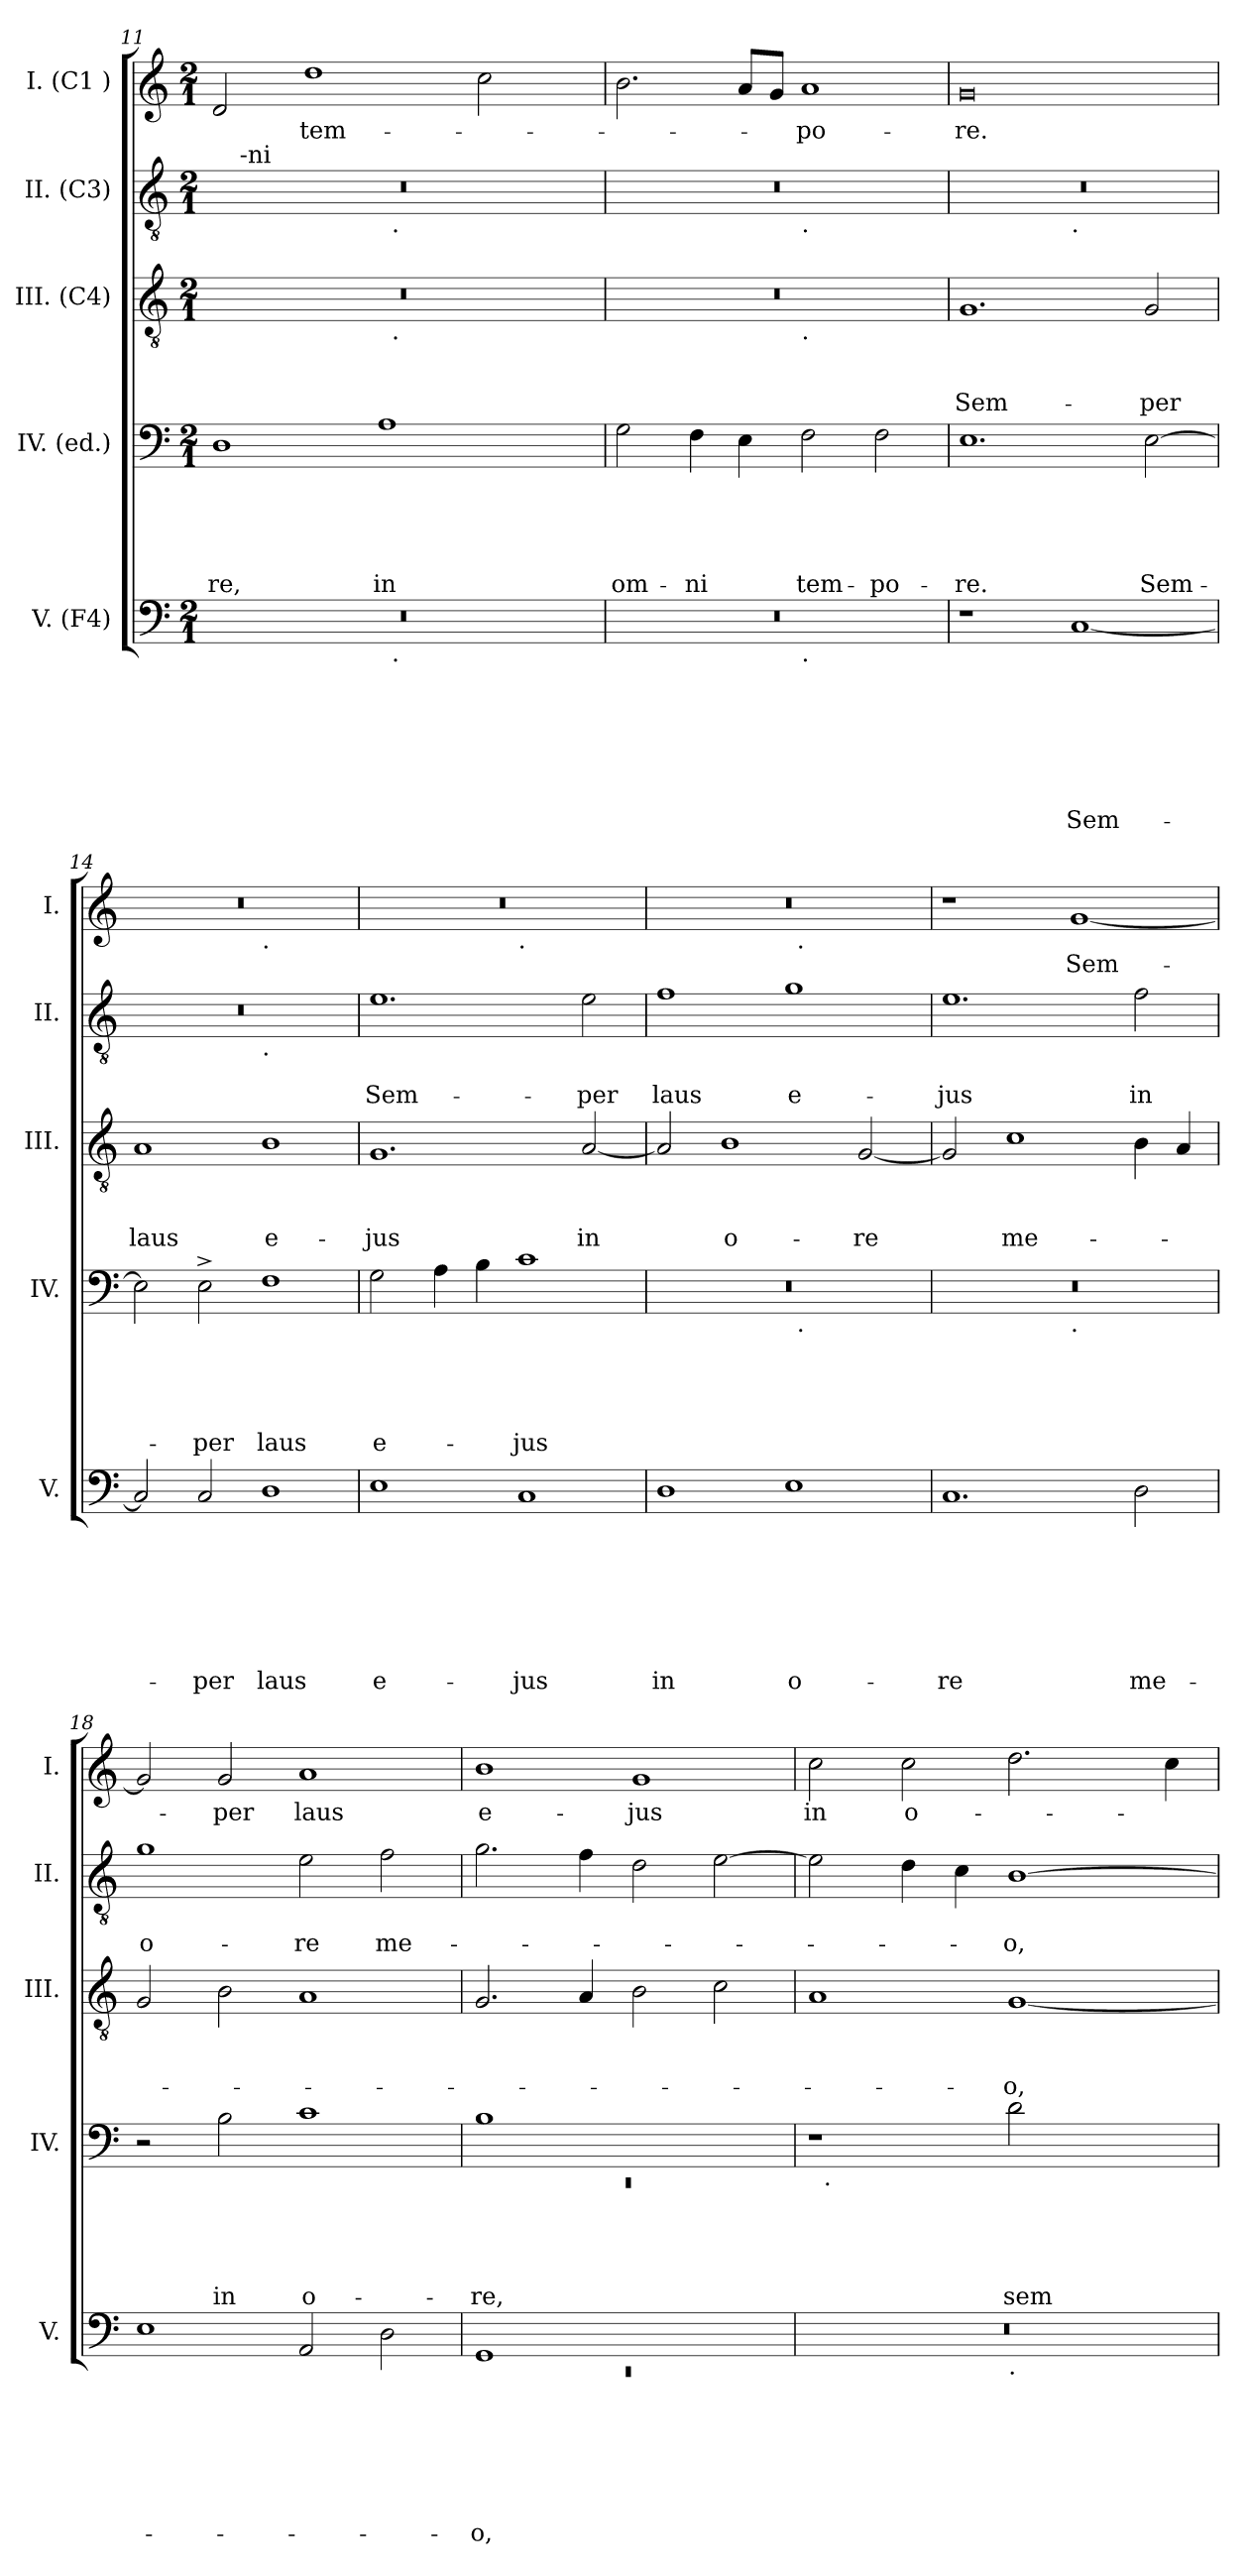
**kern	**text	**text	**text	**text	**text	**text	**text	**kern	**text	**text	**text	**text	**text	**kern	**text	**text	**text	**kern	**text	**text	**kern	**text
*part5	*part5	*part5	*part5	*part5	*part5	*part5	*part5	*part4	*part4	*part4	*part4	*part4	*part4	*part3	*part3	*part3	*part3	*part2	*part2	*part2	*part1	*part1
*staff5	*staff5	*staff5	*staff5	*staff5	*staff5	*staff5	*staff5	*staff4	*staff4	*staff4	*staff4	*staff4	*staff4	*staff3	*staff3	*staff3	*staff3	*staff2	*staff2	*staff2	*staff1	*staff1
*I"V. (F4)	*	*	*	*	*	*	*	*I"IV. (ed.)	*	*	*	*	*	*I"III. (C4)	*	*	*	*I"II. (C3)	*	*	*I"I. (C1 )	*
*I'V.	*	*	*	*	*	*	*	*I'IV.	*	*	*	*	*	*I'III.	*	*	*	*I'II.	*	*	*I'I.	*
!!LO:LB:g=z
*clefF4	*	*	*	*	*	*	*	*clefF4	*	*	*	*	*	*clefGv2	*	*	*	*clefGv2	*	*	*clefG2	*
*k[]	*	*	*	*	*	*	*	*k[]	*	*	*	*	*	*k[]	*	*	*	*k[]	*	*	*k[]	*
*C:	*	*	*	*	*	*	*	*C:	*	*	*	*	*	*C:	*	*	*	*C:	*	*	*C:	*
*M2/1	*	*	*	*	*	*	*	*M2/1	*	*	*	*	*	*M2/1	*	*	*	*M2/1	*	*	*M2/1	*
=11	=11	=11	=11	=11	=11	=11	=11	=11	=11	=11	=11	=11	=11	=11	=11	=11	=11	=11	=11	=11	=11	=11
!	!	!	!	!	!	!	!	!	!	!	!	!	!LO:LY:b	!	!	!	!	!	!	!	!	!
*^	*	*	*	*	*	*	*	*	*	*	*	*	*	*^	*	*	*	*^	*	*	*	*
*	*	*	*	*	*	*	*	*	*	*	*	*	*	*	*	*	*	*	*	*	*^	*	*	*	*
0r	1ryy	.	.	.	.	.	.	.	1D	.	.	.	.	re,	0r	1ryy	.	.	.	0r	16.ryy	1ryy	.	.	2d/	.
!	!	!	!	!	!	!	!	!	!	!	!	!	!	!	!	!	!	!	!	!	!LO:TX:a:t=-ni	!	!	!	!	!
.	.	.	.	.	.	.	.	.	.	.	.	.	.	.	.	.	.	.	.	.	1ryy	.	.	.	.	.
!	!	!	!	!	!	!	!	!	!	!	!	!	!	!	!	!	!	!	!	!	!	!	!	!	!	!LO:LY:b
.	.	.	.	.	.	.	.	.	.	.	.	.	.	.	.	.	.	.	.	.	.	.	.	.	1dd	-tem-
!	!	!	!	!	!	!	!	!	!	!	!	!	!	!LO:LY:b	!	!	!	!	!	!	!	!	!	!	!	!
.	32ryy	.	.	.	.	.	.	.	1A	.	.	.	.	in	.	32ryy	.	.	.	.	.	32ryy	.	.	.	.
!	!	!	!	!	!	!	!	!	!	!	!	!	!	!	!	!	!	!	!	!	!	!LO:TX:b:t=.	!	!	!	!
!	!	!	!	!	!	!	!	!	!	!	!	!	!	!	!	!LO:TX:b:t=.	!	!	!	!	!	!	!	!	!	!
!	!LO:TX:b:t=.	!	!	!	!	!	!	!	!	!	!	!	!	!	!	!	!	!	!	!	!	!	!	!	!	!
.	2ryy	.	.	.	.	.	.	.	.	.	.	.	.	.	.	2ryy	.	.	.	.	.	2ryy	.	.	.	.
.	.	.	.	.	.	.	.	.	.	.	.	.	.	.	.	.	.	.	.	.	2ryy	.	.	.	.	.
.	.	.	.	.	.	.	.	.	.	.	.	.	.	.	.	.	.	.	.	.	.	.	.	.	2cc\	.
.	4...ryy	.	.	.	.	.	.	.	.	.	.	.	.	.	.	4...ryy	.	.	.	.	.	4...ryy	.	.	.	.
.	.	.	.	.	.	.	.	.	.	.	.	.	.	.	.	.	.	.	.	.	4ryy	.	.	.	.	.
.	.	.	.	.	.	.	.	.	.	.	.	.	.	.	.	.	.	.	.	.	8ryy	.	.	.	.	.
.	.	.	.	.	.	.	.	.	.	.	.	.	.	.	.	.	.	.	.	.	32ryy	.	.	.	.	.
=12	=12	=12	=12	=12	=12	=12	=12	=12	=12	=12	=12	=12	=12	=12	=12	=12	=12	=12	=12	=12	=12	=12	=12	=12	=12	=12
!	!	!	!	!	!	!	!	!	!	!	!	!	!	!LO:LY:b	!	!	!	!	!	!	!	!	!	!	!	!
*	*	*	*	*	*	*	*	*	*	*	*	*	*	*	*	*	*	*	*	*	*v	*v	*	*	*	*
0r	1ryy	.	.	.	.	.	.	.	2G\	.	.	.	.	om-	0r	1ryy	.	.	.	0r	1ryy	.	.	2.b\	.
!	!	!	!	!	!	!	!	!	!	!	!	!	!	!LO:LY:b	!	!	!	!	!	!	!	!	!	!	!
.	.	.	.	.	.	.	.	.	4F\	.	.	.	.	-ni	.	.	.	.	.	.	.	.	.	.	.
.	.	.	.	.	.	.	.	.	4E\	.	.	.	.	.	.	.	.	.	.	.	.	.	.	8a/L	.
.	.	.	.	.	.	.	.	.	.	.	.	.	.	.	.	.	.	.	.	.	.	.	.	8g/J	.
!	!	!	!	!	!	!	!	!	!	!	!	!	!	!	!	!	!	!	!	!	!LO:TX:b:t=.	!	!	!	!
!	!	!	!	!	!	!	!	!	!	!	!	!	!	!	!	!LO:TX:b:t=.	!	!	!	!	!	!	!	!	!
!	!LO:TX:b:t=.	!	!	!	!	!	!	!	!	!	!	!	!	!	!	!	!	!	!	!	!	!	!	!	!
!	!	!	!	!	!	!	!	!	!	!	!	!	!	!LO:LY:b	!	!	!	!	!	!	!	!	!	!	!LO:LY:b
.	1ryy	.	.	.	.	.	.	.	2F\	.	.	.	.	tem-	.	1ryy	.	.	.	.	1ryy	.	.	1a	-po-
!	!	!	!	!	!	!	!	!	!	!	!	!	!	!LO:LY:b	!	!	!	!	!	!	!	!	!	!	!
.	.	.	.	.	.	.	.	.	2F\	.	.	.	.	-po-	.	.	.	.	.	.	.	.	.	.	.
=13	=13	=13	=13	=13	=13	=13	=13	=13	=13	=13	=13	=13	=13	=13	=13	=13	=13	=13	=13	=13	=13	=13	=13	=13	=13
!	!	!	!	!	!	!	!	!	!	!	!	!	!	!LO:LY:b	!	!	!	!	!LO:LY:b	!	!	!	!	!	!LO:LY:b
*v	*v	*	*	*	*	*	*	*	*	*	*	*	*	*	*v	*v	*	*	*	*	*	*	*	*	*
1r	.	.	.	.	.	.	.	1.E	.	.	.	.	-re.	1.G	.	.	Sem-	0r	1ryy	.	.	0g	-re.
!	!	!	!	!	!	!	!	!	!	!	!	!	!	!	!	!	!	!	!LO:TX:b:t=.	!	!	!	!
!	!	!	!	!	!	!	!LO:LY:b	!	!	!	!	!	!	!	!	!	!	!	!	!	!	!	!
[<1C	.	.	.	.	.	.	Sem-	.	.	.	.	.	.	.	.	.	.	.	1ryy	.	.	.	.
!	!	!	!	!	!	!	!	!	!	!	!	!	!LO:LY:b	!	!	!	!LO:LY:b	!	!	!	!	!	!
.	.	.	.	.	.	.	.	[>2E\	.	.	.	.	Sem-	2G/	.	.	-per	.	.	.	.	.	.
=14	=14	=14	=14	=14	=14	=14	=14	=14	=14	=14	=14	=14	=14	=14	=14	=14	=14	=14	=14	=14	=14	=14	=14
!	!	!	!	!	!	!	!	!	!	!	!	!	!	!	!	!	!LO:LY:b	!	!	!	!	!	!
*	*	*	*	*	*	*	*	*	*	*	*	*	*	*	*	*	*	*	*	*	*	*^	*
2C/]	.	.	.	.	.	.	.	2E\]	.	.	.	.	.	1A	.	.	laus	0r	1ryy	.	.	0r	1ryy	.
!	!	!	!	!	!	!	!LO:LY:b	!	!	!	!	!	!LO:LY:b	!	!	!	!	!	!	!	!	!	!	!
2C/	.	.	.	.	.	.	-per	2E^>\	.	.	.	.	-per	.	.	.	.	.	.	.	.	.	.	.
!	!	!	!	!	!	!	!	!	!	!	!	!	!	!	!	!	!	!	!	!	!	!	!LO:TX:b:t=.	!
!	!	!	!	!	!	!	!	!	!	!	!	!	!	!	!	!	!	!	!LO:TX:b:t=.	!	!	!	!	!
!	!	!	!	!	!	!	!LO:LY:b	!	!	!	!	!	!LO:LY:b	!	!	!	!LO:LY:b:rj	!	!	!	!	!	!	!
1D	.	.	.	.	.	.	laus	1F	.	.	.	.	laus	1B	.	.	e-	.	1ryy	.	.	.	1ryy	.
=15	=15	=15	=15	=15	=15	=15	=15	=15	=15	=15	=15	=15	=15	=15	=15	=15	=15	=15	=15	=15	=15	=15	=15	=15
!	!	!	!	!	!	!	!LO:LY:b:rj	!	!	!	!	!	!LO:LY:b	!	!	!	!LO:LY:b	!	!	!	!LO:LY:b	!	!	!
*	*	*	*	*	*	*	*	*	*	*	*	*	*	*	*	*	*	*v	*v	*	*	*	*	*
1E	.	.	.	.	.	.	e-	2G\	.	.	.	.	e-	1.G	.	.	-jus	1.e	.	Sem-	0r	1ryy	.
.	.	.	.	.	.	.	.	4A\	.	.	.	.	.	.	.	.	.	.	.	.	.	.	.
.	.	.	.	.	.	.	.	4B\	.	.	.	.	.	.	.	.	.	.	.	.	.	.	.
!	!	!	!	!	!	!	!	!	!	!	!	!	!	!	!	!	!	!	!	!	!	!LO:TX:b:t=.	!
!	!	!	!	!	!	!	!LO:LY:b	!	!	!	!	!	!LO:LY:b	!	!	!	!	!	!	!	!	!	!
1C	.	.	.	.	.	.	-jus	1c	.	.	.	.	-jus	.	.	.	.	.	.	.	.	1ryy	.
!	!	!	!	!	!	!	!	!	!	!	!	!	!	!	!	!	!LO:LY:b	!	!	!LO:LY:b	!	!	!
.	.	.	.	.	.	.	.	.	.	.	.	.	.	[>2A/	.	.	in	2e\	.	-per	.	.	.
!!LO:PB:g=z	!!
=16	=16	=16	=16	=16	=16	=16	=16	=16	=16	=16	=16	=16	=16	=16	=16	=16	=16	=16	=16	=16	=16	=16	=16
!	!	!	!	!	!	!	!LO:LY:b	!	!	!	!	!	!	!	!	!	!	!	!	!LO:LY:b	!	!	!
*	*	*	*	*	*	*	*	*^	*	*	*	*	*	*	*	*	*	*	*	*	*	*	*
1D	.	.	.	.	.	.	in	0r	1ryy	.	.	.	.	.	2A/]	.	.	.	1f	.	laus	0r	1ryy	.
!	!	!	!	!	!	!	!	!	!	!	!	!	!	!	!	!	!	!LO:LY:b:rj	!	!	!	!	!	!
.	.	.	.	.	.	.	.	.	.	.	.	.	.	.	1B	.	.	o-	.	.	.	.	.	.
!	!	!	!	!	!	!	!LO:LY:b:rj	!	!	!	!	!	!	!	!	!	!	!	!	!	!LO:LY:b:rj	!	!	!
1E	.	.	.	.	.	.	o-	.	32ryy	.	.	.	.	.	.	.	.	.	1g	.	e-	.	32ryy	.
!	!	!	!	!	!	!	!	!	!	!	!	!	!	!	!	!	!	!	!	!	!	!	!LO:TX:b:t=.	!
!	!	!	!	!	!	!	!	!	!LO:TX:b:t=.	!	!	!	!	!	!	!	!	!	!	!	!	!	!	!
.	.	.	.	.	.	.	.	.	2ryy	.	.	.	.	.	.	.	.	.	.	.	.	.	2ryy	.
!	!	!	!	!	!	!	!	!	!	!	!	!	!	!	!	!	!	!LO:LY:b	!	!	!	!	!	!
.	.	.	.	.	.	.	.	.	.	.	.	.	.	.	[<2G/	.	.	-re	.	.	.	.	.	.
.	.	.	.	.	.	.	.	.	4...ryy	.	.	.	.	.	.	.	.	.	.	.	.	.	4...ryy	.
=17	=17	=17	=17	=17	=17	=17	=17	=17	=17	=17	=17	=17	=17	=17	=17	=17	=17	=17	=17	=17	=17	=17	=17	=17
!	!	!	!	!	!	!	!LO:LY:b	!	!	!	!	!	!	!	!	!	!	!	!	!	!LO:LY:b	!	!	!
*	*	*	*	*	*	*	*	*	*	*	*	*	*	*	*	*	*	*	*	*	*	*v	*v	*
1.C	.	.	.	.	.	.	-re	0r	1ryy	.	.	.	.	.	2G/]	.	.	.	1.e	.	-jus	1r	.
!	!	!	!	!	!	!	!	!	!	!	!	!	!	!	!	!	!	!LO:LY:b	!	!	!	!	!
.	.	.	.	.	.	.	.	.	.	.	.	.	.	.	1c	.	.	me-	.	.	.	.	.
!	!	!	!	!	!	!	!	!	!LO:TX:b:t=.	!	!	!	!	!	!	!	!	!	!	!	!	!	!
!	!	!	!	!	!	!	!	!	!	!	!	!	!	!	!	!	!	!	!	!	!	!	!LO:LY:b
.	.	.	.	.	.	.	.	.	1ryy	.	.	.	.	.	.	.	.	.	.	.	.	[<1g	Sem-
!	!	!	!	!	!	!	!LO:LY:b	!	!	!	!	!	!	!	!	!	!	!	!	!	!LO:LY:b	!	!
2D\	.	.	.	.	.	.	me-	.	.	.	.	.	.	.	4B\	.	.	.	2f\	.	in	.	.
.	.	.	.	.	.	.	.	.	.	.	.	.	.	.	4A/	.	.	.	.	.	.	.	.
=18	=18	=18	=18	=18	=18	=18	=18	=18	=18	=18	=18	=18	=18	=18	=18	=18	=18	=18	=18	=18	=18	=18	=18
!	!	!	!	!	!	!	!	!	!	!	!	!	!	!	!	!	!	!	!	!	!LO:LY:b:rj	!	!
*	*	*	*	*	*	*	*	*v	*v	*	*	*	*	*	*	*	*	*	*	*	*	*	*
1E	.	.	.	.	.	.	.	2r	.	.	.	.	.	2G/	.	.	.	1g	.	o-	2g/]	.
!	!	!	!	!	!	!	!	!	!	!	!	!	!LO:LY:b	!	!	!	!	!	!	!	!	!LO:LY:b
.	.	.	.	.	.	.	.	2B\	.	.	.	.	in	2B\	.	.	.	.	.	.	2g/	-per
!	!	!	!	!	!	!	!	!	!	!	!	!	!LO:LY:b:rj	!	!	!	!	!	!	!LO:LY:b	!	!LO:LY:b
2AA/	.	.	.	.	.	.	.	1c	.	.	.	.	o-	1A	.	.	.	2e\	.	-re	1a	laus
!	!	!	!	!	!	!	!	!	!	!	!	!	!	!	!	!	!	!	!	!LO:LY:b	!	!
2D\	.	.	.	.	.	.	.	.	.	.	.	.	.	.	.	.	.	2f\	.	me-	.	.
=19	=19	=19	=19	=19	=19	=19	=19	=19	=19	=19	=19	=19	=19	=19	=19	=19	=19	=19	=19	=19	=19	=19
*^	*	*	*	*	*	*	*	*^	*	*	*	*	*	*	*	*	*	*	*	*	*	*
!	!LO:N:vis=1	!	!	!	!	!	!	!LO:LY:b	!	!LO:N:vis=1	!	!	!	!	!LO:LY:b	!	!	!	!	!	!	!	!	!LO:LY:b:rj
1GG	0rEE	.	.	.	.	.	.	-o,	1B	0rEE	.	.	.	.	-re,	2.G/	.	.	.	2.g\	.	.	1b	e-
.	.	.	.	.	.	.	.	.	.	.	.	.	.	.	.	4A/	.	.	.	4f\	.	.	.	.
!	!	!	!	!	!	!	!	!	!	!	!	!	!	!	!	!	!	!	!	!	!	!	!	!LO:LY:b
1ryy	.	.	.	.	.	.	.	.	1ryy	.	.	.	.	.	.	2B\	.	.	.	2d\	.	.	1g	-jus
.	.	.	.	.	.	.	.	.	.	.	.	.	.	.	.	2c\	.	.	.	[>2e\	.	.	.	.
=20	=20	=20	=20	=20	=20	=20	=20	=20	=20	=20	=20	=20	=20	=20	=20	=20	=20	=20	=20	=20	=20	=20	=20	=20
!	!	!	!	!	!	!	!	!	!	!	!	!	!	!	!	!	!	!	!	!	!	!	!	!LO:LY:b
0r	1ryy	.	.	.	.	.	.	.	1r	32ryy	.	.	.	.	.	1A	.	.	.	2e\]	.	.	2cc\	in
!	!	!	!	!	!	!	!	!	!	!LO:TX:b:t=.	!	!	!	!	!	!	!	!	!	!	!	!	!	!
.	.	.	.	.	.	.	.	.	.	1ryy	.	.	.	.	.	.	.	.	.	.	.	.	.	.
!	!	!	!	!	!	!	!	!	!	!	!	!	!	!	!	!	!	!	!	!	!	!	!	!LO:LY:b
.	.	.	.	.	.	.	.	.	.	.	.	.	.	.	.	.	.	.	.	4d\	.	.	2cc\	o-
.	.	.	.	.	.	.	.	.	.	.	.	.	.	.	.	.	.	.	.	4c\	.	.	.	.
!	!LO:TX:b:t=.	!	!	!	!	!	!	!	!	!	!	!	!	!	!	!	!	!	!	!	!	!	!	!
!	!	!	!	!	!	!	!	!	!	!	!	!	!	!	!LO:LY:b	!	!	!	!LO:LY:b	!	!	!LO:LY:b	!	!
.	1ryy	.	.	.	.	.	.	.	2d\	.	.	.	.	.	sem-	[<1G	.	.	-o,	[<1B	.	-o,	2.dd\	.
.	.	.	.	.	.	.	.	.	.	2ryy	.	.	.	.	.	.	.	.	.	.	.	.	.	.
.	.	.	.	.	.	.	.	.	2ryy	.	.	.	.	.	.	.	.	.	.	.	.	.	.	.
.	.	.	.	.	.	.	.	.	.	4...ryy	.	.	.	.	.	.	.	.	.	.	.	.	.	.
.	.	.	.	.	.	.	.	.	.	.	.	.	.	.	.	.	.	.	.	.	.	.	4cc\	.
*v	*v	*	*	*	*	*	*	*	*	*	*	*	*	*	*	*	*	*	*	*	*	*	*	*
*	*	*	*	*	*	*	*	*v	*v	*	*	*	*	*	*	*	*	*	*	*	*	*	*
=	=	=	=	=	=	=	=	=	=	=	=	=	=	=	=	=	=	=	=	=	=	=
*-	*-	*-	*-	*-	*-	*-	*-	*-	*-	*-	*-	*-	*-	*-	*-	*-	*-	*-	*-	*-	*-	*-
